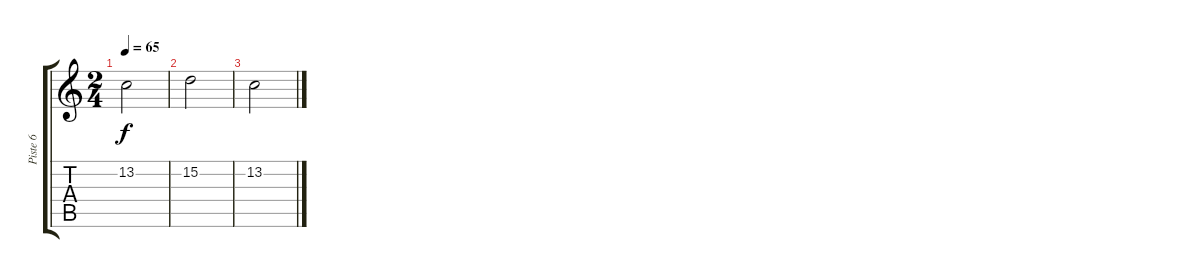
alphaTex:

\track ("Piste 6" "Piste 6") {instrument violin}
\staff {score tabs}
\tuning (E4 B3 G3 D3 A2 E2) {hide}
\ts (2 4)
\tempo 65
\clef g2
\ks c
13.2.2{dy f} |
15.2.2 |
13.2.2
